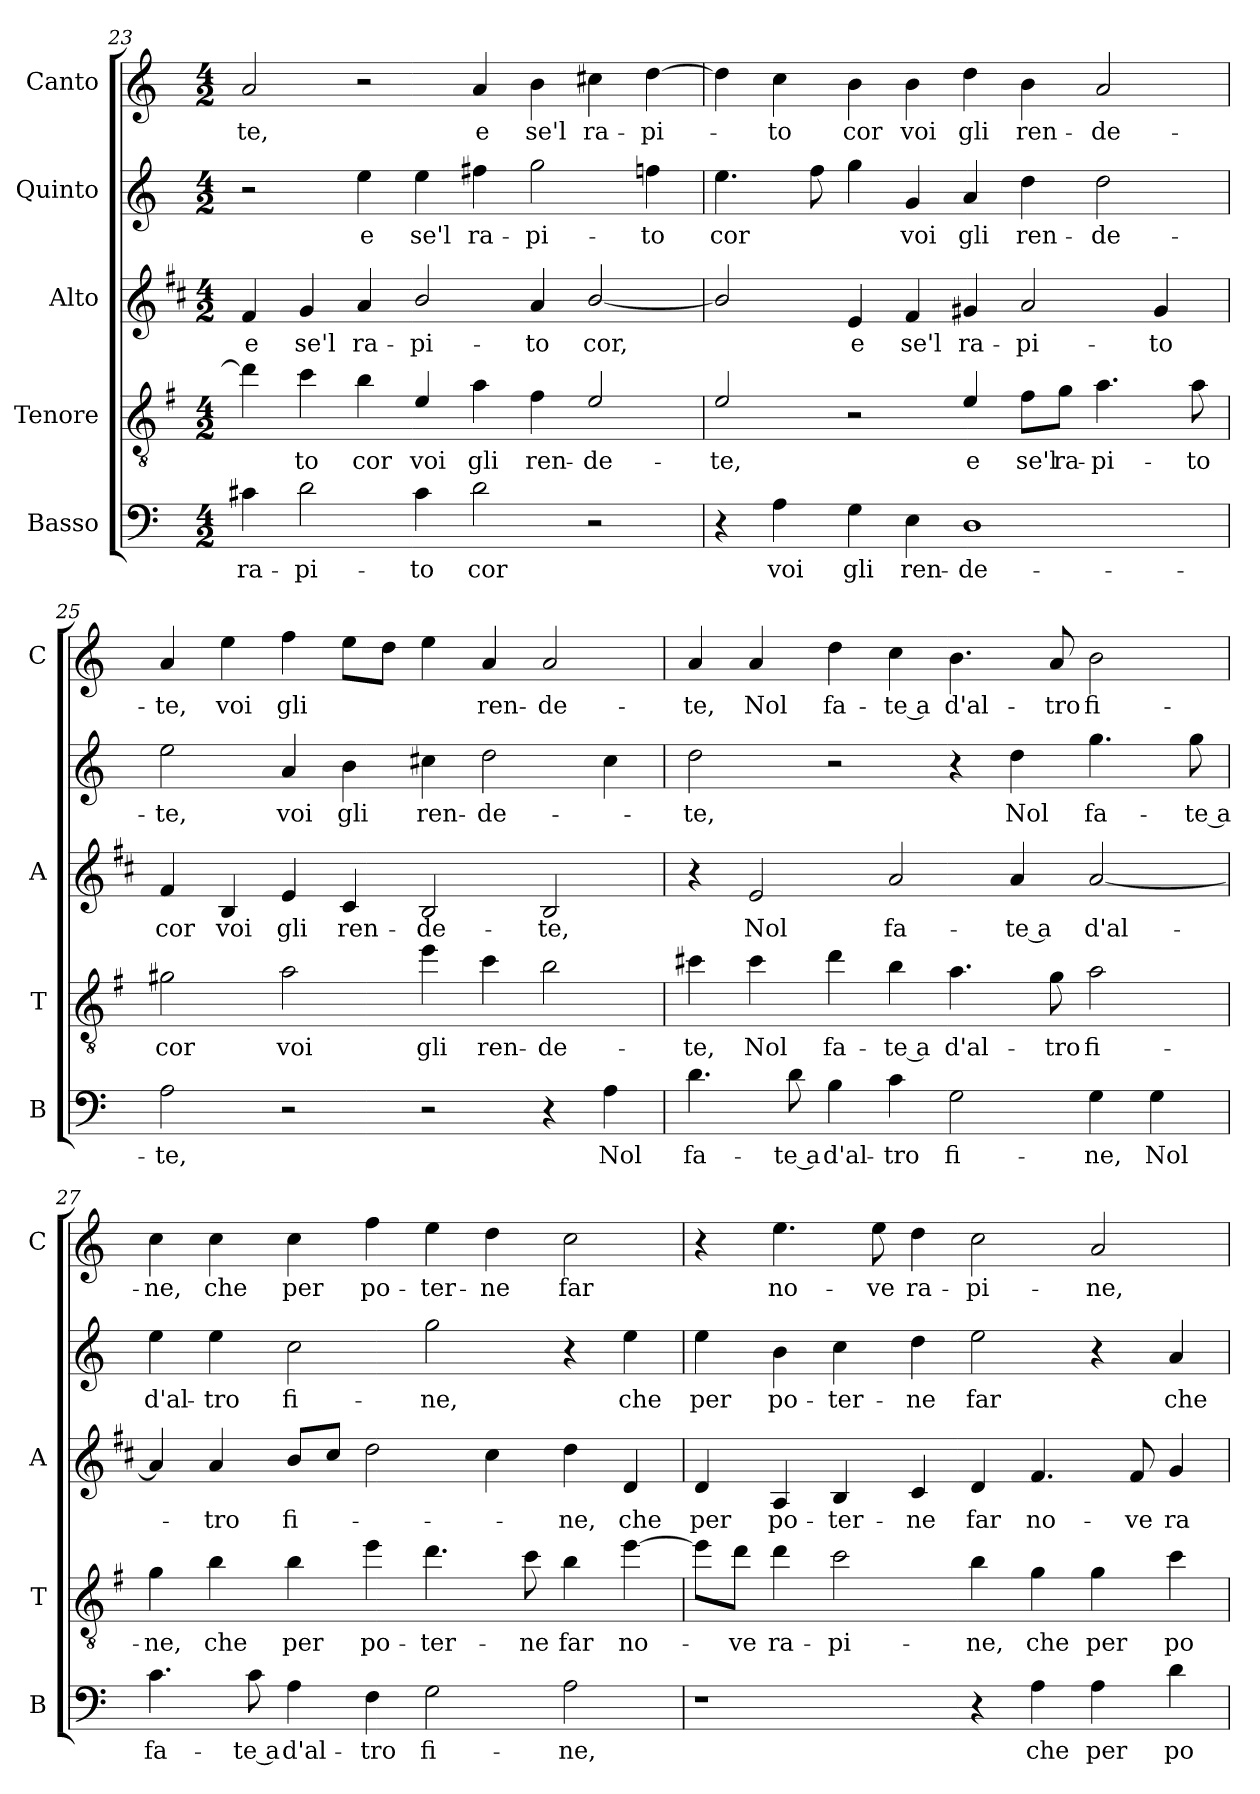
**kern	**text	**kern	**text	**kern	**text	**kern	**text	**kern	**text
*part5	*part5	*part4	*part4	*part3	*part3	*part2	*part2	*part1	*part1
*staff5	*staff5	*staff4	*staff4	*staff3	*staff3	*staff2	*staff2	*staff1	*staff1
*I"Basso	*	*I"Tenore	*	*I"Alto	*	*I"Quinto	*	*I"Canto	*
*I'B	*	*I'T	*	*I'A	*	*	*	*I'C	*
*clefF4	*	*clefGv2	*	*clefG2	*	*clefG2	*	*clefG2	*
*	*	*ITrd4c7	*	*ITrd1c2	*	*	*	*	*
*k[]	*	*k[]	*	*k[]	*	*k[]	*	*k[]	*
*C:	*	*C:	*	*C:	*	*C:	*	*C:	*
*M4/2	*	*M4/2	*	*M4/2	*	*M4/2	*	*M4/2	*
=23	=23	=23	=23	=23	=23	=23	=23	=23	=23
!	!LO:LY:b	!	!	!	!LO:LY:b	!	!	!	!LO:LY:b
4c#X\	ra-	4g\]	.	4e/	e	2r	.	2a/	-te,
!	!LO:LY:b	!	!LO:LY:b	!	!LO:LY:b	!	!	!	!
2d\	-pi-	4f\	-to	4f/	se'l	.	.	.	.
!	!	!	!LO:LY:b	!	!LO:LY:b	!	!LO:LY:b	!	!
.	.	4e\	cor	4g/	ra-	4ee\	e	2r	.
!	!LO:LY:b	!	!LO:LY:b	!	!LO:LY:b	!	!LO:LY:b	!	!
4c#\	-to	4A/	voi	2a/	-pi-	4ee\	se'l	.	.
!	!LO:LY:b	!	!LO:LY:b	!	!	!	!LO:LY:b	!	!LO:LY:b
2d\	cor	4d\	gli	.	.	4ff#X\	ra-	4a/	e
!	!	!	!LO:LY:b	!	!LO:LY:b	!	!LO:LY:b	!	!LO:LY:b
.	.	4B\	ren-	4g/	-to	2gg\	-pi-	4b\	se'l
!	!	!	!LO:LY:b	!	!LO:LY:b	!	!	!	!LO:LY:b
2r	.	2A/	-de-	[2a/	cor,	.	.	4cc#X\	ra-
!	!	!	!	!	!	!	!LO:LY:b	!	!LO:LY:b
.	.	.	.	.	.	4ffn\	-to	[4dd\	-pi-
=24	=24	=24	=24	=24	=24	=24	=24	=24	=24
!	!	!	!LO:LY:b	!	!	!	!LO:LY:b	!	!
4r	.	2A/	-te,	2a/]	.	4.ee\	cor	4dd\]	.
!	!LO:LY:b	!	!	!	!	!	!	!	!LO:LY:b
4A\	voi	.	.	.	.	.	.	4cc\	-to
.	.	.	.	.	.	8ff\	.	.	.
!	!LO:LY:b	!	!	!	!LO:LY:b	!	!	!	!LO:LY:b
4G\	gli	2r	.	4d/	e	4gg\	.	4b\	cor
!	!LO:LY:b	!	!	!	!LO:LY:b	!	!LO:LY:b	!	!LO:LY:b
4E\	ren-	.	.	4e/	se'l	4g/	voi	4b\	voi
!	!LO:LY:b	!	!LO:LY:b	!	!LO:LY:b	!	!LO:LY:b	!	!LO:LY:b
1D	-de-	4A/	e	4f#X/	ra-	4a/	gli	4dd\	gli
!	!	!	!LO:LY:b	!	!LO:LY:b	!	!LO:LY:b	!	!LO:LY:b
.	.	8B\L	se'l	2g/	-pi-	4dd\	ren-	4b\	ren-
!	!	!	!LO:LY:b	!	!	!	!	!	!
.	.	8c\J	ra-	.	.	.	.	.	.
!	!	!	!LO:LY:b	!	!	!	!LO:LY:b	!	!LO:LY:b
.	.	4.d\	-pi-	.	.	2dd\	-de-	2a/	-de-
!	!	!	!	!	!LO:LY:b	!	!	!	!
.	.	.	.	4f#/	-to	.	.	.	.
!	!	!	!LO:LY:b	!	!	!	!	!	!
.	.	8d\	-to	.	.	.	.	.	.
!!LO:PB:g=z
=25	=25	=25	=25	=25	=25	=25	=25	=25	=25
!	!LO:LY:b	!	!LO:LY:b	!	!LO:LY:b	!	!LO:LY:b	!	!LO:LY:b
2A\	-te,	2c#X\	cor	4e/	cor	2ee\	-te,	4a/	-te,
!	!	!	!	!	!LO:LY:b	!	!	!	!LO:LY:b
.	.	.	.	4A/	voi	.	.	4ee\	voi
!	!	!	!LO:LY:b	!	!LO:LY:b	!	!LO:LY:b	!	!LO:LY:b
2r	.	2d\	voi	4d/	gli	4a/	voi	4ff\	gli
!	!	!	!	!	!LO:LY:b	!	!LO:LY:b	!	!
.	.	.	.	4B/	ren-	4b\	gli	8ee\L	.
.	.	.	.	.	.	.	.	8dd\J	.
!	!	!	!LO:LY:b	!	!LO:LY:b	!	!LO:LY:b	!	!
2r	.	4a\	gli	2A/	-de-	4cc#X\	ren-	4ee\	.
!	!	!	!LO:LY:b	!	!	!	!LO:LY:b	!	!LO:LY:b
.	.	4f\	ren-	.	.	2dd\	-de-	4a/	ren-
!	!	!	!LO:LY:b	!	!LO:LY:b	!	!	!	!LO:LY:b
4r	.	2e\	-de-	2A/	-te,	.	.	2a/	-de-
!	!LO:LY:b	!	!	!	!	!	!	!	!
4A\	Nol	.	.	.	.	4cc#\	.	.	.
=26	=26	=26	=26	=26	=26	=26	=26	=26	=26
!	!LO:LY:b	!	!LO:LY:b	!	!	!	!LO:LY:b	!	!LO:LY:b
4.d\	fa-	4f#X\	-te,	4r	.	2dd\	-te,	4a/	-te,
!	!	!	!LO:LY:b	!	!LO:LY:b	!	!	!	!LO:LY:b
.	.	4f#\	Nol	2d/	Nol	.	.	4a/	Nol
!	!LO:LY:b	!	!	!	!	!	!	!	!
8d\	-te a	.	.	.	.	.	.	.	.
!	!LO:LY:b	!	!LO:LY:b	!	!	!	!	!	!LO:LY:b
4B\	d'al-	4g\	fa-	.	.	2r	.	4dd\	fa-
!	!LO:LY:b	!	!LO:LY:b	!	!LO:LY:b	!	!	!	!LO:LY:b
4c\	-tro	4e\	-te a	2g/	fa-	.	.	4cc\	-te a
!	!LO:LY:b	!	!LO:LY:b	!	!	!	!	!	!LO:LY:b
2G\	fi-	4.d\	d'al-	.	.	4r	.	4.b\	d'al-
!	!	!	!	!	!LO:LY:b	!	!LO:LY:b	!	!
.	.	.	.	4g/	-te a	4dd\	Nol	.	.
!	!	!	!LO:LY:b	!	!	!	!	!	!LO:LY:b
.	.	8c\	-tro	.	.	.	.	8a/	-tro
!	!LO:LY:b	!	!LO:LY:b	!	!LO:LY:b	!	!LO:LY:b	!	!LO:LY:b
4G\	-ne,	2d\	fi-	[2g/	d'al-	4.gg\	fa-	2b\	fi-
!	!LO:LY:b	!	!	!	!	!	!	!	!
4G\	Nol	.	.	.	.	.	.	.	.
!	!	!	!	!	!	!	!LO:LY:b	!	!
.	.	.	.	.	.	8gg\	-te a	.	.
=27	=27	=27	=27	=27	=27	=27	=27	=27	=27
!	!LO:LY:b	!	!LO:LY:b	!	!	!	!LO:LY:b	!	!LO:LY:b
4.c\	fa-	4c\	-ne,	4g/]	.	4ee\	d'al-	4cc\	-ne,
!	!	!	!LO:LY:b	!	!LO:LY:b	!	!LO:LY:b	!	!LO:LY:b
.	.	4e\	che	4g/	-tro	4ee\	-tro	4cc\	che
!	!LO:LY:b	!	!	!	!	!	!	!	!
8c\	-te a	.	.	.	.	.	.	.	.
!	!LO:LY:b	!	!LO:LY:b	!	!LO:LY:b	!	!LO:LY:b	!	!LO:LY:b
4A\	d'al-	4e\	per	8a/L	fi-	2cc\	fi-	4cc\	per
.	.	.	.	8b/J	.	.	.	.	.
!	!LO:LY:b	!	!LO:LY:b	!	!	!	!	!	!LO:LY:b
4F\	-tro	4a\	po-	2cc\	.	.	.	4ff\	po-
!	!LO:LY:b	!	!LO:LY:b	!	!	!	!LO:LY:b	!	!LO:LY:b
2G\	fi-	4.g\	-ter-	.	.	2gg\	-ne,	4ee\	-ter-
!	!	!	!	!	!	!	!	!	!LO:LY:b
.	.	.	.	4b\	.	.	.	4dd\	-ne
!	!	!	!LO:LY:b	!	!	!	!	!	!
.	.	8f\	-ne	.	.	.	.	.	.
!	!LO:LY:b	!	!LO:LY:b	!	!LO:LY:b	!	!	!	!LO:LY:b
2A\	-ne,	4e\	far	4cc\	-ne,	4r	.	2cc\	far
!	!	!	!LO:LY:b	!	!LO:LY:b	!	!LO:LY:b	!	!
.	.	[4a\	no-	4c/	che	4ee\	che	.	.
!!LO:LB:g=z
=28	=28	=28	=28	=28	=28	=28	=28	=28	=28
!	!	!	!	!	!LO:LY:b	!	!LO:LY:b	!	!
1r	.	8a\L]	.	4c/	per	4ee\	per	4r	.
!	!	!	!LO:LY:b	!	!	!	!	!	!
.	.	8g\J	-ve	.	.	.	.	.	.
!	!	!	!LO:LY:b	!	!LO:LY:b	!	!LO:LY:b	!	!LO:LY:b
.	.	4g\	ra-	4G/	po-	4b\	po-	4.ee\	no-
!	!	!	!LO:LY:b	!	!LO:LY:b	!	!LO:LY:b	!	!
.	.	2f\	-pi-	4A/	-ter-	4cc\	-ter-	.	.
!	!	!	!	!	!	!	!	!	!LO:LY:b
.	.	.	.	.	.	.	.	8ee\	-ve
!	!	!	!	!	!LO:LY:b	!	!LO:LY:b	!	!LO:LY:b
.	.	.	.	4B/	-ne	4dd\	-ne	4dd\	ra-
!	!	!	!LO:LY:b	!	!LO:LY:b	!	!LO:LY:b	!	!LO:LY:b
4r	.	4e\	-ne,	4c/	far	2ee\	far	2cc\	-pi-
!	!LO:LY:b	!	!LO:LY:b	!	!LO:LY:b	!	!	!	!
4A\	che	4c\	che	4.e/	no-	.	.	.	.
!	!LO:LY:b	!	!LO:LY:b	!	!	!	!	!	!LO:LY:b
4A\	per	4c\	per	.	.	4r	.	2a/	-ne,
!	!	!	!	!	!LO:LY:b	!	!	!	!
.	.	.	.	8e/	-ve	.	.	.	.
!	!LO:LY:b	!	!LO:LY:b	!	!LO:LY:b	!	!LO:LY:b	!	!
4d\	po-	4f\	po-	4f/	ra-	4a/	che	.	.
=	=	=	=	=	=	=	=	=	=
*-	*-	*-	*-	*-	*-	*-	*-	*-	*-
